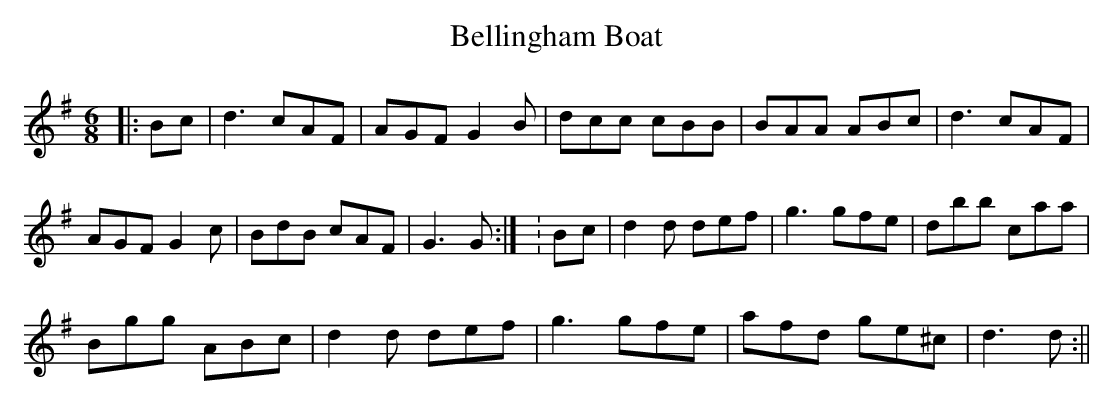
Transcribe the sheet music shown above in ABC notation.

X:1
T:Bellingham Boat
M:6/8
L:1/8
K:G
|:Bc|d3 cAF|AGF G2B|dcc cBB|BAA ABc|d3 cAF|!AGF G2c|BdB cAF|G3 G:|
:B-c|d2d def|g3 gfe|dbb caa|!Bgg ABc|d2d def|g3 gfe|afd ge^c|d3 d:||
